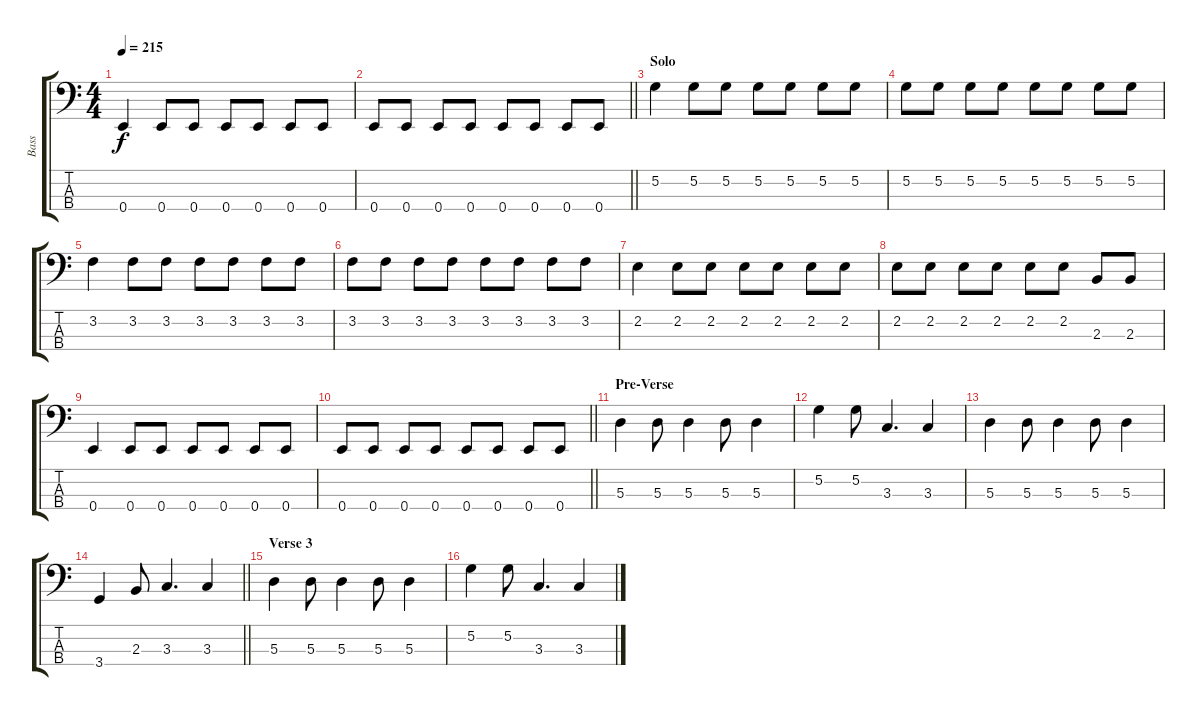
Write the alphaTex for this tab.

\track ("Bass" "Bass") {instrument electricbasspick}
\staff {score tabs}
\tuning (G2 D2 A1 E1) {hide}
\ts (4 4)
\tempo 215
\clef f4
\ks c
0.4.4{dy f} 0.4.8 0.4.8 0.4.8 0.4.8 0.4.8 0.4.8 |
\barLineRight lightlight
0.4.8 0.4.8 0.4.8 0.4.8 0.4.8 0.4.8 0.4.8 0.4.8 |
\section ("" "Solo")
5.2.4 5.2.8 5.2.8 5.2.8 5.2.8 5.2.8 5.2.8 |
5.2.8 5.2.8 5.2.8 5.2.8 5.2.8 5.2.8 5.2.8 5.2.8 |
3.2.4 3.2.8 3.2.8 3.2.8 3.2.8 3.2.8 3.2.8 |
3.2.8 3.2.8 3.2.8 3.2.8 3.2.8 3.2.8 3.2.8 3.2.8 |
2.2.4 2.2.8 2.2.8 2.2.8 2.2.8 2.2.8 2.2.8 |
2.2.8 2.2.8 2.2.8 2.2.8 2.2.8 2.2.8 2.3.8 2.3.8 |
0.4.4 0.4.8 0.4.8 0.4.8 0.4.8 0.4.8 0.4.8 |
\barLineRight lightlight
0.4.8 0.4.8 0.4.8 0.4.8 0.4.8 0.4.8 0.4.8 0.4.8 |
\section ("" "Pre-Verse")
5.3.4 5.3.8 5.3.4 5.3.8 5.3.4 |
5.2.4 5.2.8 3.3.4{d} 3.3.4 |
5.3.4 5.3.8 5.3.4 5.3.8 5.3.4 |
\barLineRight lightlight
3.4.4 2.3.8 3.3.4{d} 3.3.4 |
\section ("" "Verse 3")
5.3.4 5.3.8 5.3.4 5.3.8 5.3.4 |
5.2.4 5.2.8 3.3.4{d} 3.3.4
